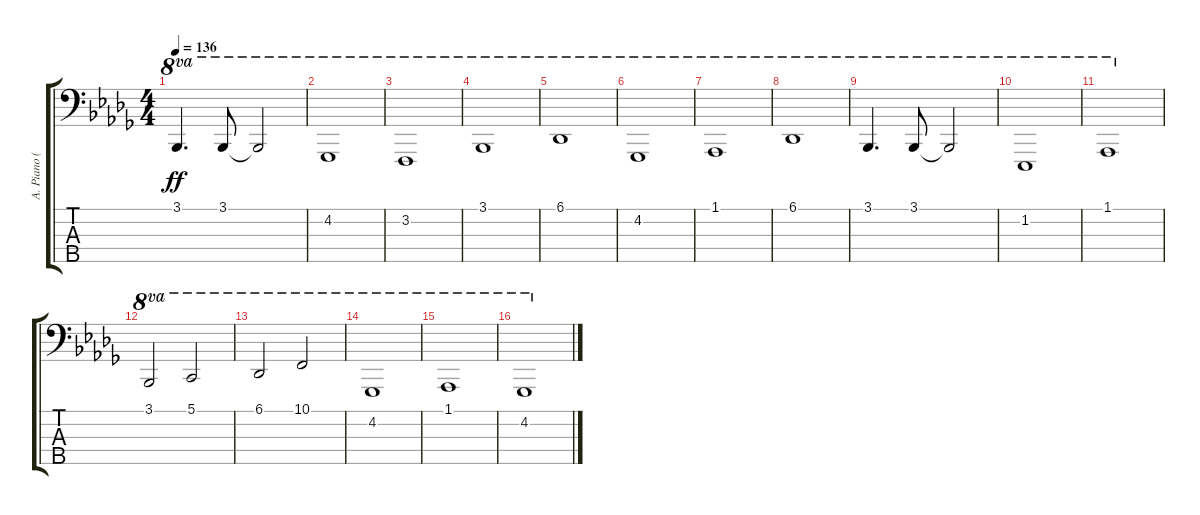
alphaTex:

\track ("A. Piano (Left Hand)" "A. Piano (") {instrument acousticgrandpiano}
\staff {score tabs}
\tuning (G2 D2 A1 E1 B0) {hide}
\ts (4 4)
\tempo 136
\clef f4
\ks db
3.1.4{d ot 8va dy ff} 3.1.8{ot 8va} 3.1{t}.2{ot 8va} |
4.2.1{ot 8va} |
3.2.1{ot 8va} |
3.1.1{ot 8va} |
6.1.1{ot 8va} |
4.2.1{ot 8va} |
1.1.1{ot 8va} |
6.1.1{ot 8va} |
3.1.4{d ot 8va} 3.1.8{ot 8va} 3.1{t}.2{ot 8va} |
1.2.1{ot 8va} |
1.1.1{ot 8va} |
3.1.2{ot 8va} 5.1.2{ot 8va} |
6.1.2{ot 8va} 10.1.2{ot 8va} |
4.2.1{ot 8va} |
1.1.1{ot 8va} |
4.2.1{ot 8va}
